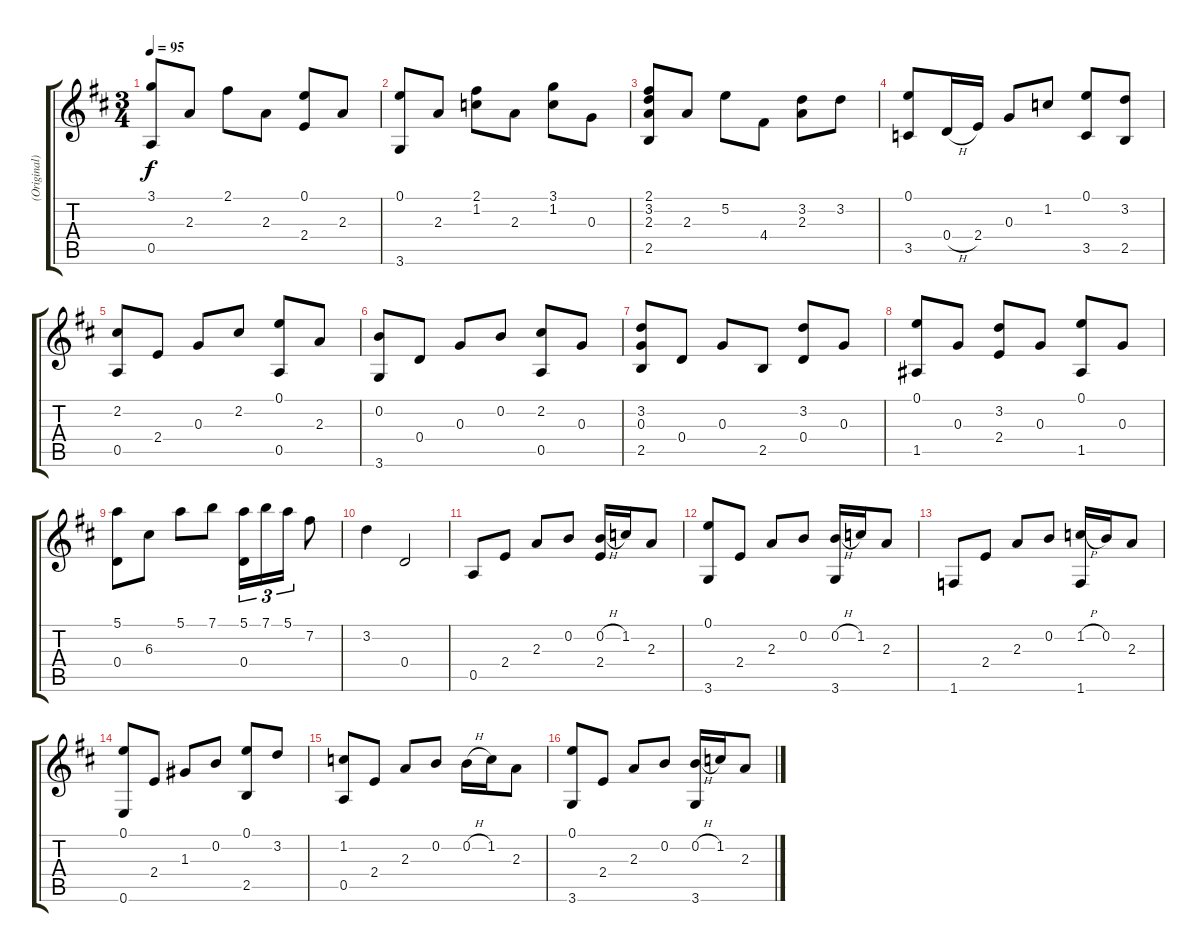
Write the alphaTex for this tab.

\track ("(Original)" "(Original)") {instrument acousticguitarnylon}
\staff {score tabs}
\tuning (E4 B3 G3 D3 A2 E2) {hide}
\ts (3 4)
\tempo 95
\clef g2
\ks d
(3.1 0.5).8{dy f} 2.3.8 2.1.8 2.3.8 (0.1 2.4).8 2.3.8 |
(0.1 3.6).8 2.3.8 (2.1 1.2).8 2.3.8 (3.1 1.2).8 0.3.8 |
(2.1 3.2 2.3 2.5).8 2.3.8 5.2.8 4.4.8 (3.2 2.3).8 3.2.8 |
(0.1 3.5).8 0.4{h}.16 2.4.16 0.3.8 1.2.8 (0.1 3.5).8 (3.2 2.5).8 |
(2.2 0.5).8 2.4.8 0.3.8 2.2.8 (0.1 0.5).8 2.3.8 |
(0.2 3.6).8 0.4.8 0.3.8 0.2.8 (2.2 0.5).8 0.3.8 |
(3.2 0.3 2.5).8 0.4.8 0.3.8 2.5.8 (3.2 0.4).8 0.3.8 |
(0.1 1.5).8 0.3.8 (3.2 2.4).8 0.3.8 (0.1 1.5).8 0.3.8 |
(5.1 0.4).8 6.3.8 5.1.8 7.1.8 (5.1 0.4).16{tu (3 2)} 7.1.16{tu (3 2)} 5.1.16{tu (3 2)} 7.2.8 |
3.2.4 0.4.2 |
0.5.8 2.4.8 2.3.8 0.2.8 (0.2{h} 2.4).16 1.2.16 2.3.8 |
(0.1 3.6).8 2.4.8 2.3.8 0.2.8 (0.2{h} 3.6).16 1.2.16 2.3.8 |
1.6.8 2.4.8 2.3.8 0.2.8 (1.2{h} 1.6).16 0.2.16 2.3.8 |
(0.1 0.6).8 2.4.8 1.3.8 0.2.8 (0.1 2.5).8 3.2.8 |
(1.2 0.5).8 2.4.8 2.3.8 0.2.8 0.2{h}.16 1.2.16 2.3.8 |
(0.1 3.6).8 2.4.8 2.3.8 0.2.8 (0.2{h} 3.6).16 1.2.16 2.3.8
